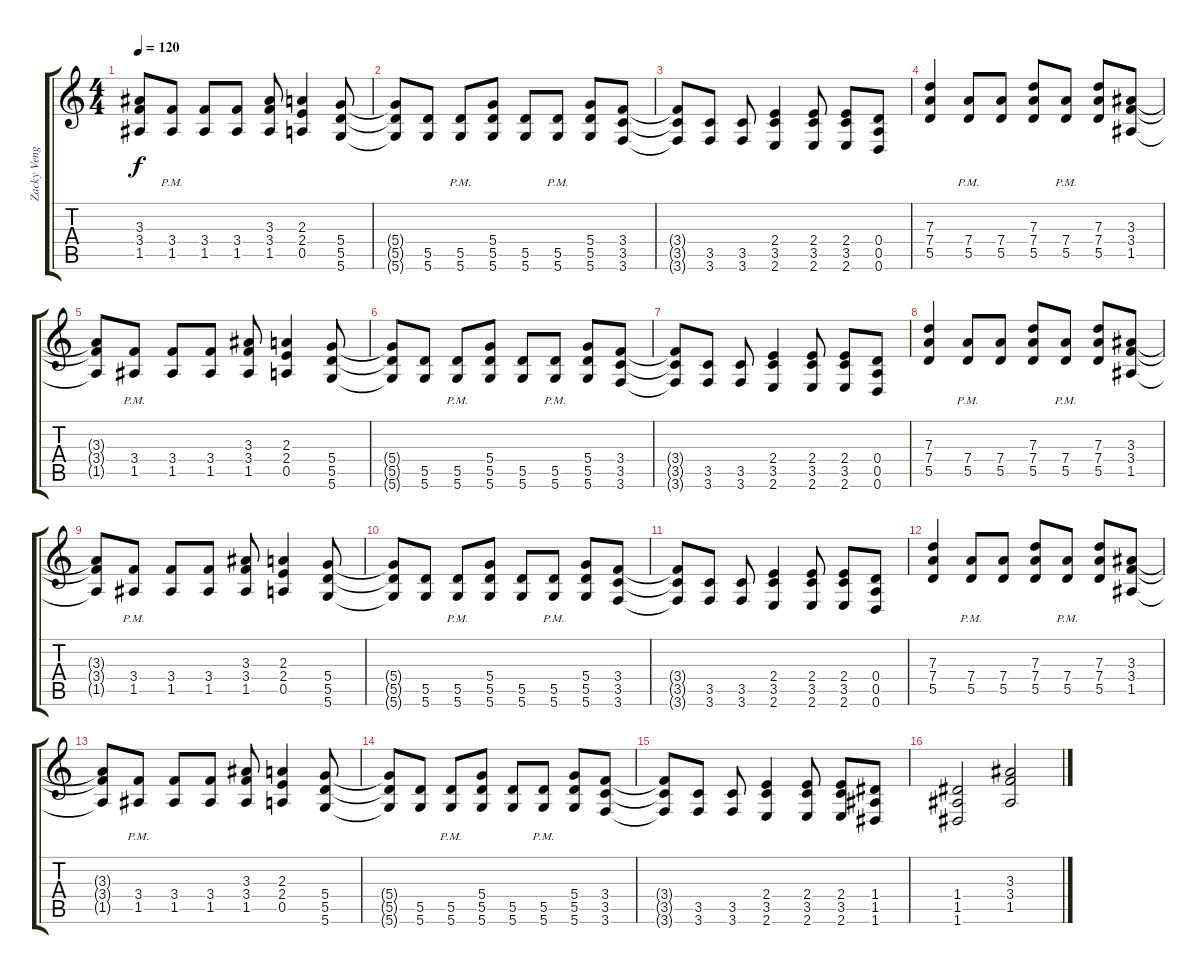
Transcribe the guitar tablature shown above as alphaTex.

\track ("Zacky Vengeance (Rhythm)" "Zacky Veng") {instrument distortionguitar}
\staff {score tabs}
\tuning (E4 B3 G3 D3 A2 D2) {hide}
\ts (4 4)
\tempo 120
\clef g2
\ks c
(3.3{t} 3.4{t} 1.5{t}).8{dy f} (3.4{pm} 1.5{pm}).8 (3.4 1.5).8 (3.4 1.5).8 (3.3 3.4 1.5).8 (2.3 2.4 0.5).4 (5.4 5.5 5.6).8 |
(5.4{t} 5.5{t} 5.6{t}).8 (5.5 5.6).8 (5.5{pm} 5.6{pm}).8 (5.4 5.5 5.6).8 (5.5 5.6).8 (5.5{pm} 5.6{pm}).8 (5.4 5.5 5.6).8 (3.4 3.5 3.6).8 |
(3.4{t} 3.5{t} 3.6{t}).8 (3.5 3.6).8 (3.5 3.6).8 (2.4 3.5 2.6).4 (2.4 3.5 2.6).8 (2.4 3.5 2.6).8 (0.4 0.5 0.6).8 |
(7.3 7.4 5.5).4 (7.4{pm} 5.5{pm}).8 (7.4 5.5).8 (7.3 7.4 5.5).8 (7.4{pm} 5.5{pm}).8 (7.3 7.4 5.5).8 (3.3 3.4 1.5).8 |
(3.3{t} 3.4{t} 1.5{t}).8 (3.4{pm} 1.5{pm}).8 (3.4 1.5).8 (3.4 1.5).8 (3.3 3.4 1.5).8 (2.3 2.4 0.5).4 (5.4 5.5 5.6).8 |
(5.4{t} 5.5{t} 5.6{t}).8 (5.5 5.6).8 (5.5{pm} 5.6{pm}).8 (5.4 5.5 5.6).8 (5.5 5.6).8 (5.5{pm} 5.6{pm}).8 (5.4 5.5 5.6).8 (3.4 3.5 3.6).8 |
(3.4{t} 3.5{t} 3.6{t}).8 (3.5 3.6).8 (3.5 3.6).8 (2.4 3.5 2.6).4 (2.4 3.5 2.6).8 (2.4 3.5 2.6).8 (0.4 0.5 0.6).8 |
(7.3 7.4 5.5).4 (7.4{pm} 5.5{pm}).8 (7.4 5.5).8 (7.3 7.4 5.5).8 (7.4{pm} 5.5{pm}).8 (7.3 7.4 5.5).8 (3.3 3.4 1.5).8 |
(3.3{t} 3.4{t} 1.5{t}).8 (3.4{pm} 1.5{pm}).8 (3.4 1.5).8 (3.4 1.5).8 (3.3 3.4 1.5).8 (2.3 2.4 0.5).4 (5.4 5.5 5.6).8 |
(5.4{t} 5.5{t} 5.6{t}).8 (5.5 5.6).8 (5.5{pm} 5.6{pm}).8 (5.4 5.5 5.6).8 (5.5 5.6).8 (5.5{pm} 5.6{pm}).8 (5.4 5.5 5.6).8 (3.4 3.5 3.6).8 |
(3.4{t} 3.5{t} 3.6{t}).8 (3.5 3.6).8 (3.5 3.6).8 (2.4 3.5 2.6).4 (2.4 3.5 2.6).8 (2.4 3.5 2.6).8 (0.4 0.5 0.6).8 |
(7.3 7.4 5.5).4 (7.4{pm} 5.5{pm}).8 (7.4 5.5).8 (7.3 7.4 5.5).8 (7.4{pm} 5.5{pm}).8 (7.3 7.4 5.5).8 (3.3 3.4 1.5).8 |
(3.3{t} 3.4{t} 1.5{t}).8 (3.4{pm} 1.5{pm}).8 (3.4 1.5).8 (3.4 1.5).8 (3.3 3.4 1.5).8 (2.3 2.4 0.5).4 (5.4 5.5 5.6).8 |
(5.4{t} 5.5{t} 5.6{t}).8 (5.5 5.6).8 (5.5{pm} 5.6{pm}).8 (5.4 5.5 5.6).8 (5.5 5.6).8 (5.5{pm} 5.6{pm}).8 (5.4 5.5 5.6).8 (3.4 3.5 3.6).8 |
(3.4{t} 3.5{t} 3.6{t}).8 (3.5 3.6).8 (3.5 3.6).8 (2.4 3.5 2.6).4 (2.4 3.5 2.6).8 (2.4 3.5 2.6).8 (1.4 1.5 1.6).8 |
(1.4 1.5 1.6).2 (3.3 3.4 1.5).2
